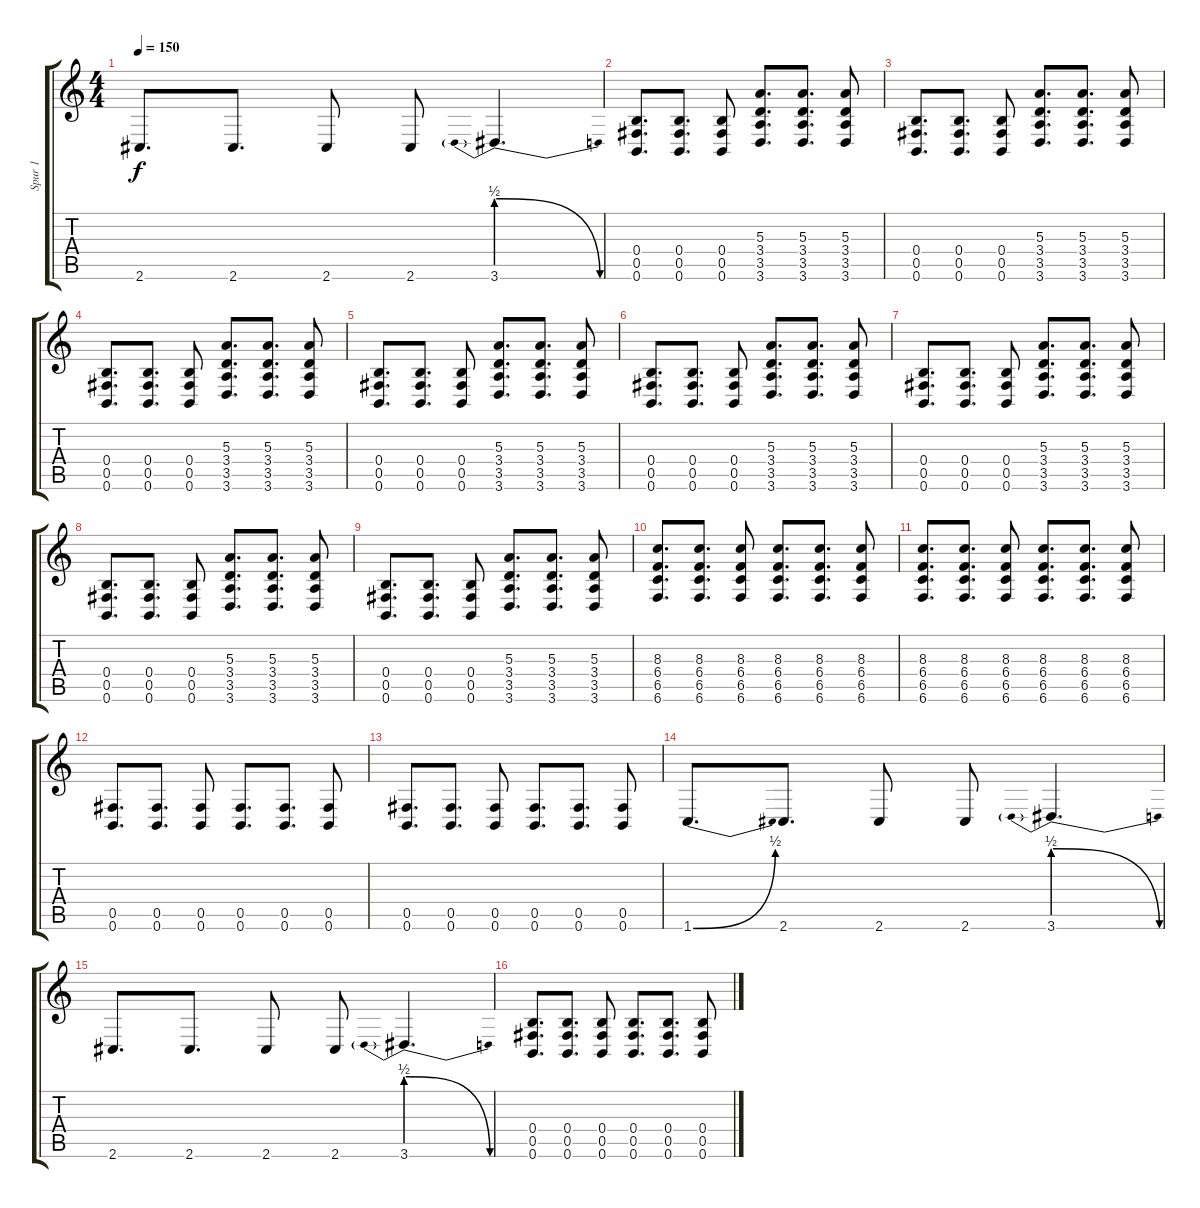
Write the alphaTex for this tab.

\track ("Spur 1" "Spur 1") {instrument distortionguitar}
\staff {score tabs}
\tuning (Db4 Ab3 E3 B2 Gb2 B1) {hide}
\ts (4 4)
\tempo 150
\clef g2
\ks c
2.6.8{d dy f} 2.6.8{d} 2.6.8 2.6.8 3.6{be (prebendrelease 0 2 60 0)}.4{d} |
(0.4 0.5 0.6).8{d} (0.4 0.5 0.6).8{d} (0.4 0.5 0.6).8 (5.3 3.4 3.5 3.6).8{d} (5.3 3.4 3.5 3.6).8{d} (5.3 3.4 3.5 3.6).8 |
(0.4 0.5 0.6).8{d} (0.4 0.5 0.6).8{d} (0.4 0.5 0.6).8 (5.3 3.4 3.5 3.6).8{d} (5.3 3.4 3.5 3.6).8{d} (5.3 3.4 3.5 3.6).8 |
(0.4 0.5 0.6).8{d} (0.4 0.5 0.6).8{d} (0.4 0.5 0.6).8 (5.3 3.4 3.5 3.6).8{d} (5.3 3.4 3.5 3.6).8{d} (5.3 3.4 3.5 3.6).8 |
(0.4 0.5 0.6).8{d} (0.4 0.5 0.6).8{d} (0.4 0.5 0.6).8 (5.3 3.4 3.5 3.6).8{d} (5.3 3.4 3.5 3.6).8{d} (5.3 3.4 3.5 3.6).8 |
(0.4 0.5 0.6).8{d} (0.4 0.5 0.6).8{d} (0.4 0.5 0.6).8 (5.3 3.4 3.5 3.6).8{d} (5.3 3.4 3.5 3.6).8{d} (5.3 3.4 3.5 3.6).8 |
(0.4 0.5 0.6).8{d} (0.4 0.5 0.6).8{d} (0.4 0.5 0.6).8 (5.3 3.4 3.5 3.6).8{d} (5.3 3.4 3.5 3.6).8{d} (5.3 3.4 3.5 3.6).8 |
(0.4 0.5 0.6).8{d} (0.4 0.5 0.6).8{d} (0.4 0.5 0.6).8 (5.3 3.4 3.5 3.6).8{d} (5.3 3.4 3.5 3.6).8{d} (5.3 3.4 3.5 3.6).8 |
(0.4 0.5 0.6).8{d} (0.4 0.5 0.6).8{d} (0.4 0.5 0.6).8 (5.3 3.4 3.5 3.6).8{d} (5.3 3.4 3.5 3.6).8{d} (5.3 3.4 3.5 3.6).8 |
(8.3 6.4 6.5 6.6).8{d} (8.3 6.4 6.5 6.6).8{d} (8.3 6.4 6.5 6.6).8 (8.3 6.4 6.5 6.6).8{d} (8.3 6.4 6.5 6.6).8{d} (8.3 6.4 6.5 6.6).8 |
(8.3 6.4 6.5 6.6).8{d} (8.3 6.4 6.5 6.6).8{d} (8.3 6.4 6.5 6.6).8 (8.3 6.4 6.5 6.6).8{d} (8.3 6.4 6.5 6.6).8{d} (8.3 6.4 6.5 6.6).8 |
(0.5 0.6).8{d} (0.5 0.6).8{d} (0.5 0.6).8 (0.5 0.6).8{d} (0.5 0.6).8{d} (0.5 0.6).8 |
(0.5 0.6).8{d} (0.5 0.6).8{d} (0.5 0.6).8 (0.5 0.6).8{d} (0.5 0.6).8{d} (0.5 0.6).8 |
1.6{be (bend 0 0 60 2)}.8{d} 2.6.8{d} 2.6.8 2.6.8 3.6{be (prebendrelease 0 2 60 0)}.4{d} |
2.6.8{d} 2.6.8{d} 2.6.8 2.6.8 3.6{be (prebendrelease 0 2 60 0)}.4{d} |
(0.4 0.5 0.6).8{d} (0.4 0.5 0.6).8{d} (0.4 0.5 0.6).8 (0.4 0.5 0.6).8{d} (0.4 0.5 0.6).8{d} (0.4 0.5 0.6).8
